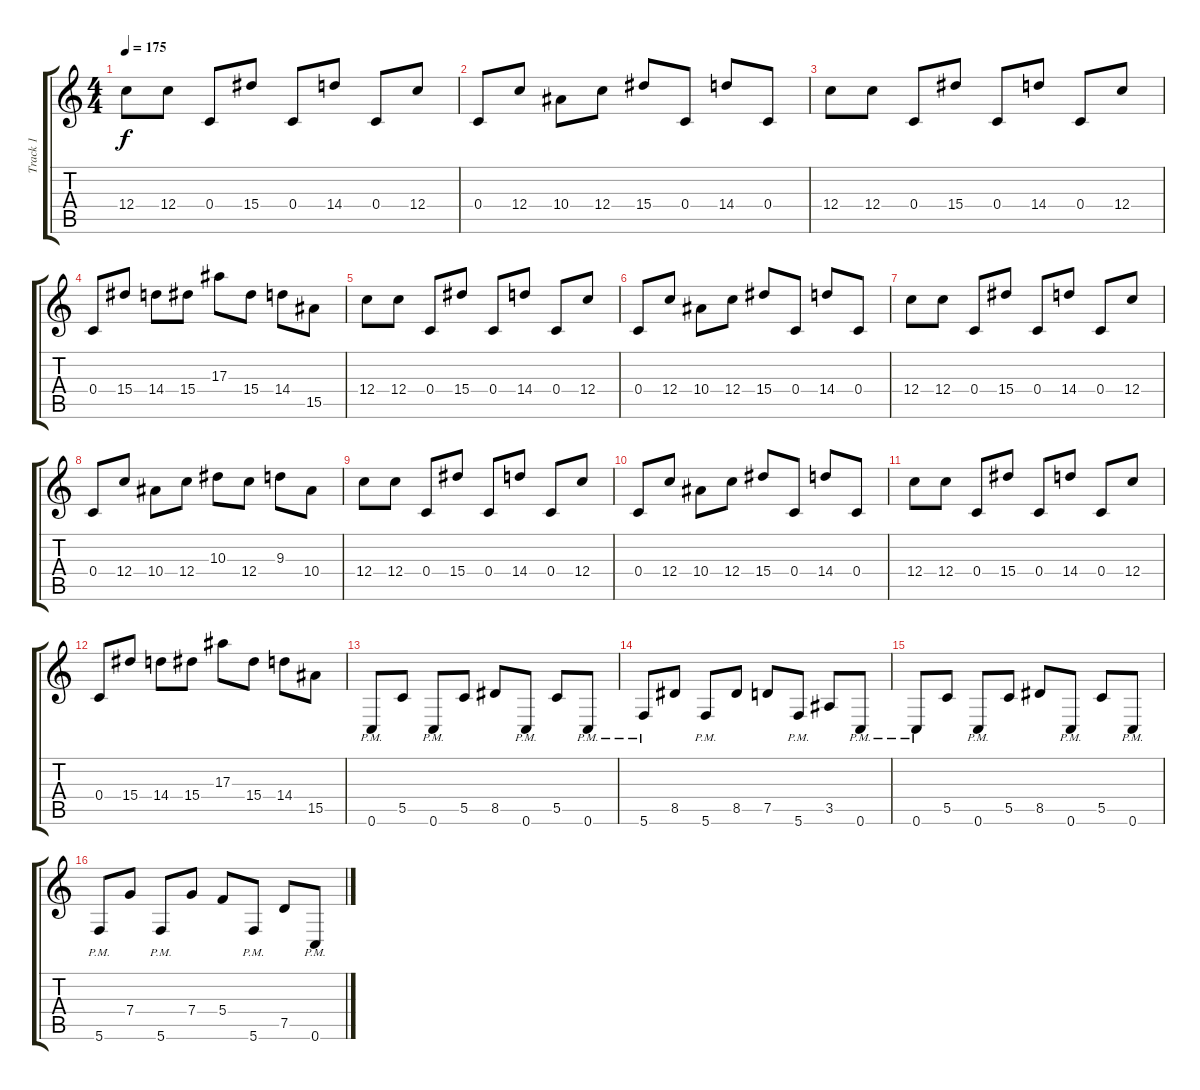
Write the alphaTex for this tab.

\track ("Track 1" "Track 1") {instrument distortionguitar}
\staff {score tabs}
\tuning (D4 A3 F3 C3 G2 C2) {hide}
\ts (4 4)
\tempo 175
\clef g2
\ks c
12.4.8{dy f} 12.4.8 0.4.8 15.4.8 0.4.8 14.4.8 0.4.8 12.4.8 |
0.4.8 12.4.8 10.4.8 12.4.8 15.4.8 0.4.8 14.4.8 0.4.8 |
12.4.8 12.4.8 0.4.8 15.4.8 0.4.8 14.4.8 0.4.8 12.4.8 |
0.4.8 15.4.8 14.4.8 15.4.8 17.3.8 15.4.8 14.4.8 15.5.8 |
12.4.8 12.4.8 0.4.8 15.4.8 0.4.8 14.4.8 0.4.8 12.4.8 |
0.4.8 12.4.8 10.4.8 12.4.8 15.4.8 0.4.8 14.4.8 0.4.8 |
12.4.8 12.4.8 0.4.8 15.4.8 0.4.8 14.4.8 0.4.8 12.4.8 |
0.4.8 12.4.8 10.4.8 12.4.8 10.3.8 12.4.8 9.3.8 10.4.8 |
12.4.8 12.4.8 0.4.8 15.4.8 0.4.8 14.4.8 0.4.8 12.4.8 |
0.4.8 12.4.8 10.4.8 12.4.8 15.4.8 0.4.8 14.4.8 0.4.8 |
12.4.8 12.4.8 0.4.8 15.4.8 0.4.8 14.4.8 0.4.8 12.4.8 |
0.4.8 15.4.8 14.4.8 15.4.8 17.3.8 15.4.8 14.4.8 15.5.8 |
0.6{pm}.8 5.5.8 0.6{pm}.8 5.5.8 8.5.8 0.6{pm}.8 5.5.8 0.6{pm}.8 |
5.6{pm}.8 8.5.8 5.6{pm}.8 8.5.8 7.5.8 5.6{pm}.8 3.5.8 0.6{pm}.8 |
0.6{pm}.8 5.5.8 0.6{pm}.8 5.5.8 8.5.8 0.6{pm}.8 5.5.8 0.6{pm}.8 |
5.6{pm}.8 7.4.8 5.6{pm}.8 7.4.8 5.4.8 5.6{pm}.8 7.5.8 0.6{pm}.8
